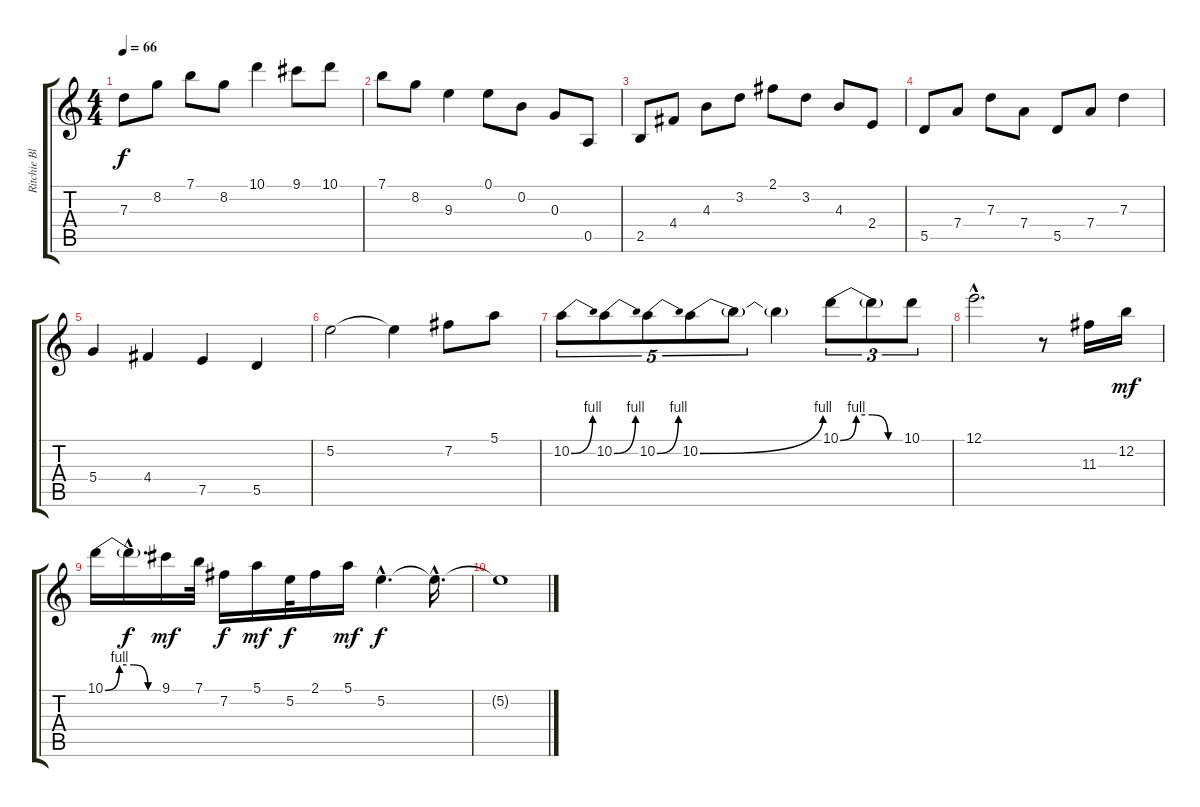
\track ("Ritchie Blackmore" "Ritchie Bl") {instrument electricguitarjazz}
\staff {score tabs}
\tuning (E4 B3 G3 D3 A2 E2) {hide}
\ts (4 4)
\tempo 66
\clef g2
\ks c
7.3.8{dy f} 8.2.8 7.1.8 8.2.8 10.1.4 9.1.8 10.1.8 |
7.1.8 8.2.8 9.3.4 0.1.8 0.2.8 0.3.8 0.5.8 |
2.5.8 4.4.8 4.3.8 3.2.8 2.1.8 3.2.8 4.3.8 2.4.8 |
5.5.8 7.4.8 7.3.8 7.4.8 5.5.8 7.4.8 7.3.4 |
5.4.4 4.4.4 7.5.4 5.5.4 |
5.2.2 5.2{t}.4 7.2.8 5.1.8 |
10.2{be (bend 0 0 60 4)}.8{tu (5 4)} 10.2{be (bend 0 0 60 4)}.8{tu (5 4)} 10.2{be (bend 0 0 60 4)}.8{tu (5 4)} 10.2{be (bend 0 0 60 4)}.8{tu (5 4)} 10.2{t}.8{tu (5 4)} 10.2{t}.4 10.1{be (custom 0 0 15 4 30 4 45 0 60 0)}.8{tu (3 2)} 10.1{t}.8{tu (3 2)} 10.1.8{tu (3 2)} |
12.1{hac}.2{d} r.8 11.3.16 12.2.16{dy mf} |
10.1{be (custom 0 0 15 4 30 4 45 0 60 0)}.16 10.1{hac t}.16{d dy f} 9.1.16{dy mf} 7.1.32 7.2.16{dy f} 5.1.16{dy mf} 5.2.32{dy f} 2.1.16 5.1.16{dy mf} 5.2{hac}.4{d dy f} 5.2{hac t}.16{d} |
5.2{t}.1
